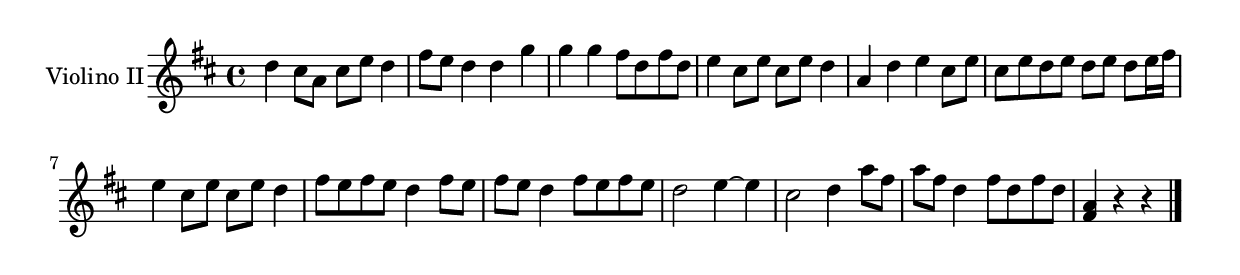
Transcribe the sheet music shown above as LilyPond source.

\new Staff  {
	\set Staff.instrumentName="Violino II"
	\set Staff.midiInstrument="violin"
	\key d \major
	\clef treble
	\relative c'' {
		d4 cis8 a cis e |
		d4 fis8 e d4 |
		d g g |
		g fis8 d fis d |
		e4 cis8 e cis e |
		d4 a d |
		e cis8 e cis e |
		d e d e d e16 fis |
		e4 cis8 e cis e |
		d4 fis8 e fis e |
		d4 fis8 e fis e |
		d4 fis8 e fis e |
		d2 e4~ |
		e cis2 |
		d4 a'8 fis a fis |
		d4 fis8 d fis d |
		<a fis>4 r r |
	\bar "|."
	}

}
